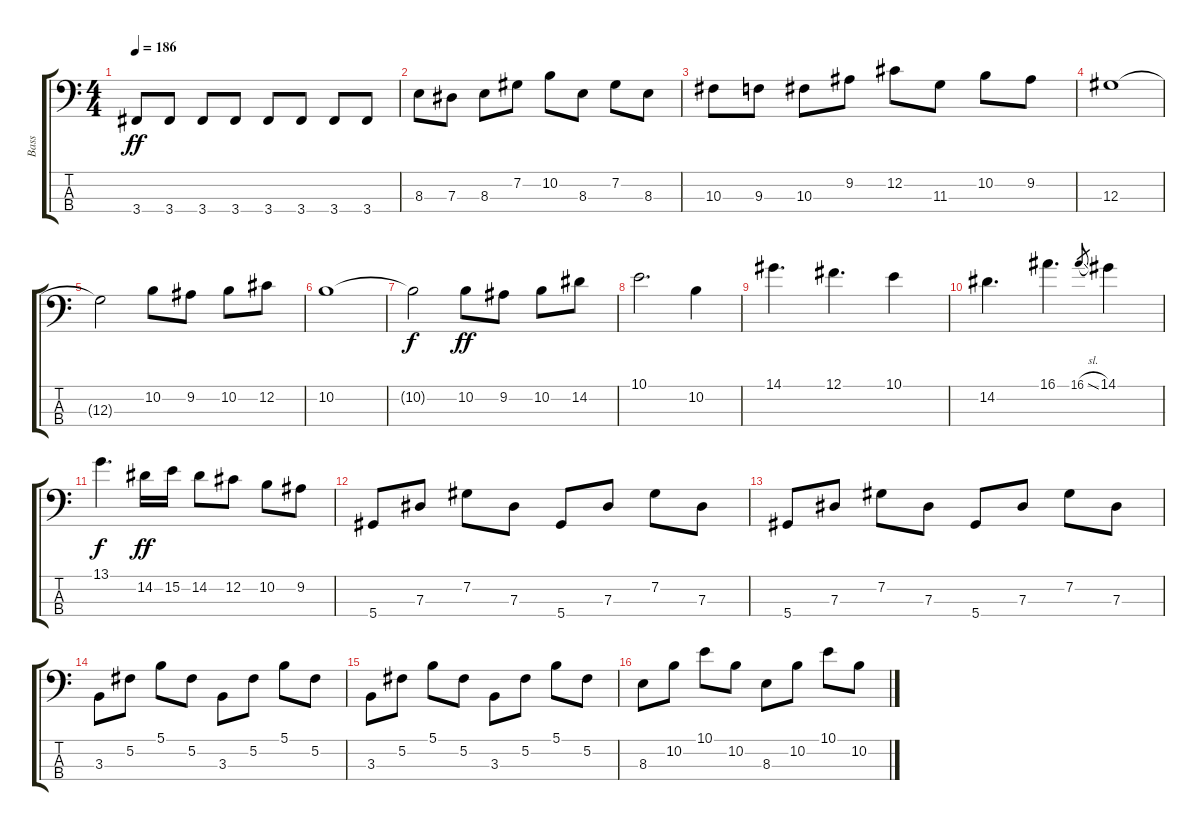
\track ("Bass" "Bass") {instrument electricbassfinger}
\staff {score tabs}
\tuning (Gb2 Db2 Ab1 Eb1) {hide}
\ts (4 4)
\tempo 186
\clef f4
\ks c
3.4.8{dy ff} 3.4.8 3.4.8 3.4.8 3.4.8 3.4.8 3.4.8 3.4.8 |
8.3.8 7.3.8 8.3.8 7.2.8 10.2.8 8.3.8 7.2.8 8.3.8 |
10.3.8 9.3.8 10.3.8 9.2.8 12.2.8 11.3.8 10.2.8 9.2.8 |
12.3.1 |
12.3{t}.2 10.2.8 9.2.8 10.2.8 12.2.8 |
10.2.1 |
10.2{t}.2{dy f} 10.2.8{dy ff} 9.2.8 10.2.8 14.2.8 |
10.1.2{d} 10.2.4 |
14.1.4{d} 12.1.4{d} 10.1.4 |
14.2.4{d} 16.1.4{d} 16.1{sl}.8{gr} 14.1.4 |
13.1.4{d dy f} 14.2.16{dy ff} 15.2.16 14.2.8 12.2.8 10.2.8 9.2.8 |
5.4.8 7.3.8 7.2.8 7.3.8 5.4.8 7.3.8 7.2.8 7.3.8 |
5.4.8 7.3.8 7.2.8 7.3.8 5.4.8 7.3.8 7.2.8 7.3.8 |
3.3.8 5.2.8 5.1.8 5.2.8 3.3.8 5.2.8 5.1.8 5.2.8 |
3.3.8 5.2.8 5.1.8 5.2.8 3.3.8 5.2.8 5.1.8 5.2.8 |
8.3.8 10.2.8 10.1.8 10.2.8 8.3.8 10.2.8 10.1.8 10.2.8
